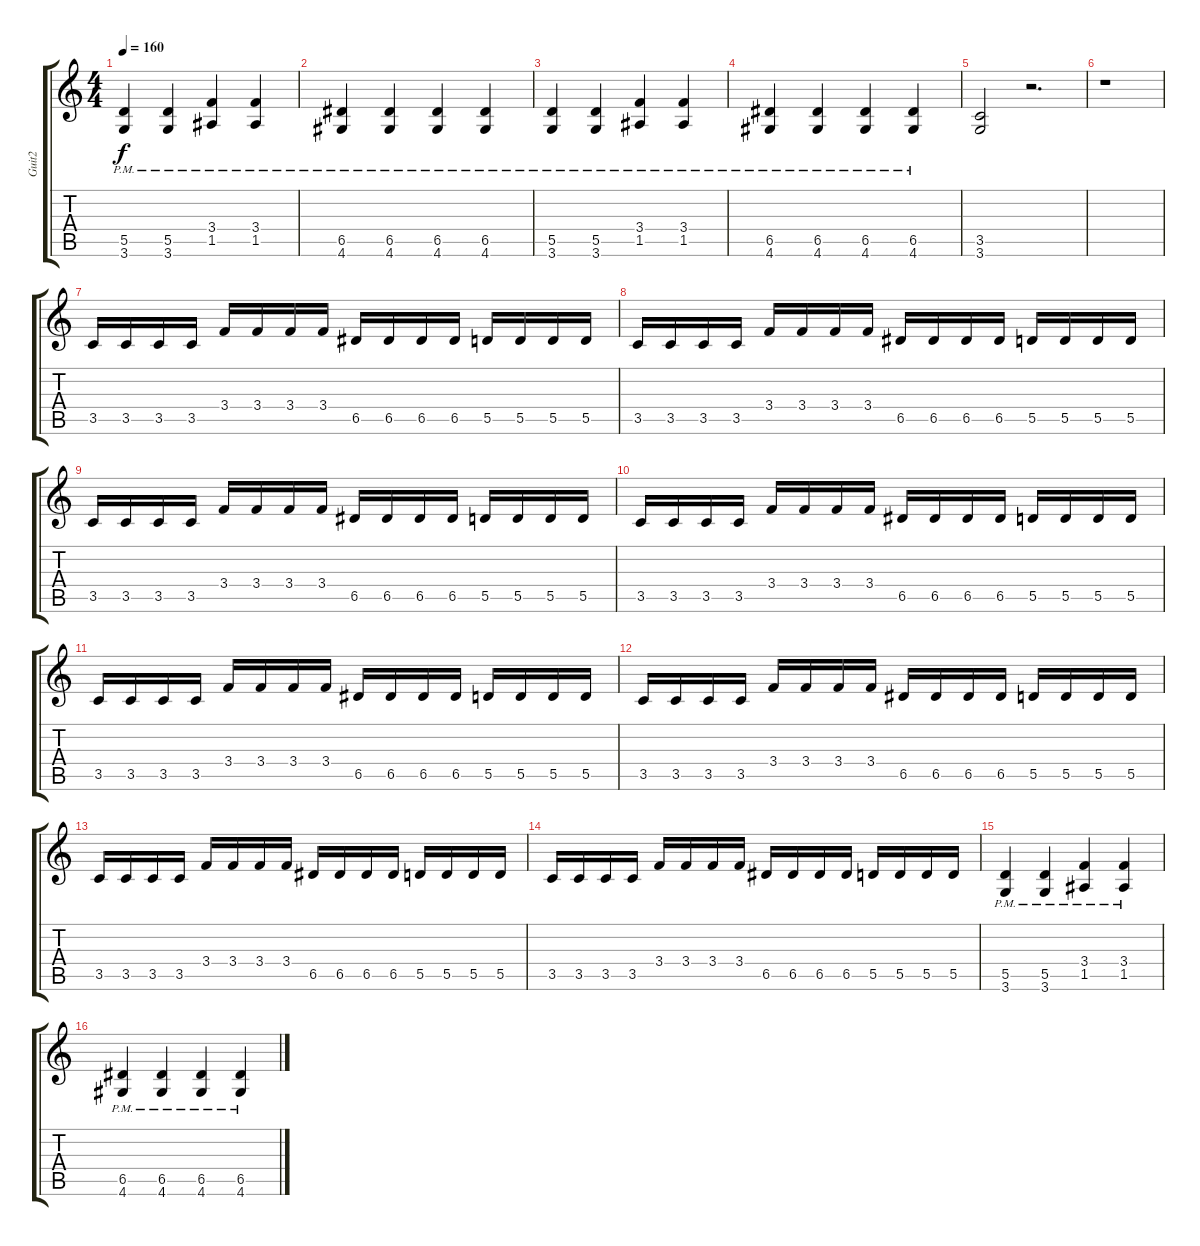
\track ("Guit2" "Guit2") {instrument overdrivenguitar}
\staff {score tabs}
\tuning (E4 B3 G3 D3 A2 E2) {hide}
\ts (4 4)
\tempo 160
\clef g2
\ks c
(5.5{pm} 3.6{pm}).4{dy f} (5.5{pm} 3.6{pm}).4 (3.4{pm} 1.5{pm}).4 (3.4{pm} 1.5{pm}).4 |
(6.5{pm} 4.6{pm}).4 (6.5{pm} 4.6{pm}).4 (6.5{pm} 4.6{pm}).4 (6.5{pm} 4.6{pm}).4 |
(5.5{pm} 3.6{pm}).4 (5.5{pm} 3.6{pm}).4 (3.4{pm} 1.5{pm}).4 (3.4{pm} 1.5{pm}).4 |
(6.5{pm} 4.6{pm}).4 (6.5{pm} 4.6{pm}).4 (6.5{pm} 4.6{pm}).4 (6.5{pm} 4.6{pm}).4 |
(3.5 3.6).2 r.2{d} |
r.1 |
3.5.16 3.5.16 3.5.16 3.5.16 3.4.16 3.4.16 3.4.16 3.4.16 6.5.16 6.5.16 6.5.16 6.5.16 5.5.16 5.5.16 5.5.16 5.5.16 |
3.5.16 3.5.16 3.5.16 3.5.16 3.4.16 3.4.16 3.4.16 3.4.16 6.5.16 6.5.16 6.5.16 6.5.16 5.5.16 5.5.16 5.5.16 5.5.16 |
3.5.16 3.5.16 3.5.16 3.5.16 3.4.16 3.4.16 3.4.16 3.4.16 6.5.16 6.5.16 6.5.16 6.5.16 5.5.16 5.5.16 5.5.16 5.5.16 |
3.5.16 3.5.16 3.5.16 3.5.16 3.4.16 3.4.16 3.4.16 3.4.16 6.5.16 6.5.16 6.5.16 6.5.16 5.5.16 5.5.16 5.5.16 5.5.16 |
3.5.16 3.5.16 3.5.16 3.5.16 3.4.16 3.4.16 3.4.16 3.4.16 6.5.16 6.5.16 6.5.16 6.5.16 5.5.16 5.5.16 5.5.16 5.5.16 |
3.5.16 3.5.16 3.5.16 3.5.16 3.4.16 3.4.16 3.4.16 3.4.16 6.5.16 6.5.16 6.5.16 6.5.16 5.5.16 5.5.16 5.5.16 5.5.16 |
3.5.16 3.5.16 3.5.16 3.5.16 3.4.16 3.4.16 3.4.16 3.4.16 6.5.16 6.5.16 6.5.16 6.5.16 5.5.16 5.5.16 5.5.16 5.5.16 |
3.5.16 3.5.16 3.5.16 3.5.16 3.4.16 3.4.16 3.4.16 3.4.16 6.5.16 6.5.16 6.5.16 6.5.16 5.5.16 5.5.16 5.5.16 5.5.16 |
(5.5{pm} 3.6{pm}).4 (5.5{pm} 3.6{pm}).4 (3.4{pm} 1.5{pm}).4 (3.4{pm} 1.5{pm}).4 |
(6.5{pm} 4.6{pm}).4 (6.5{pm} 4.6{pm}).4 (6.5{pm} 4.6{pm}).4 (6.5{pm} 4.6{pm}).4
